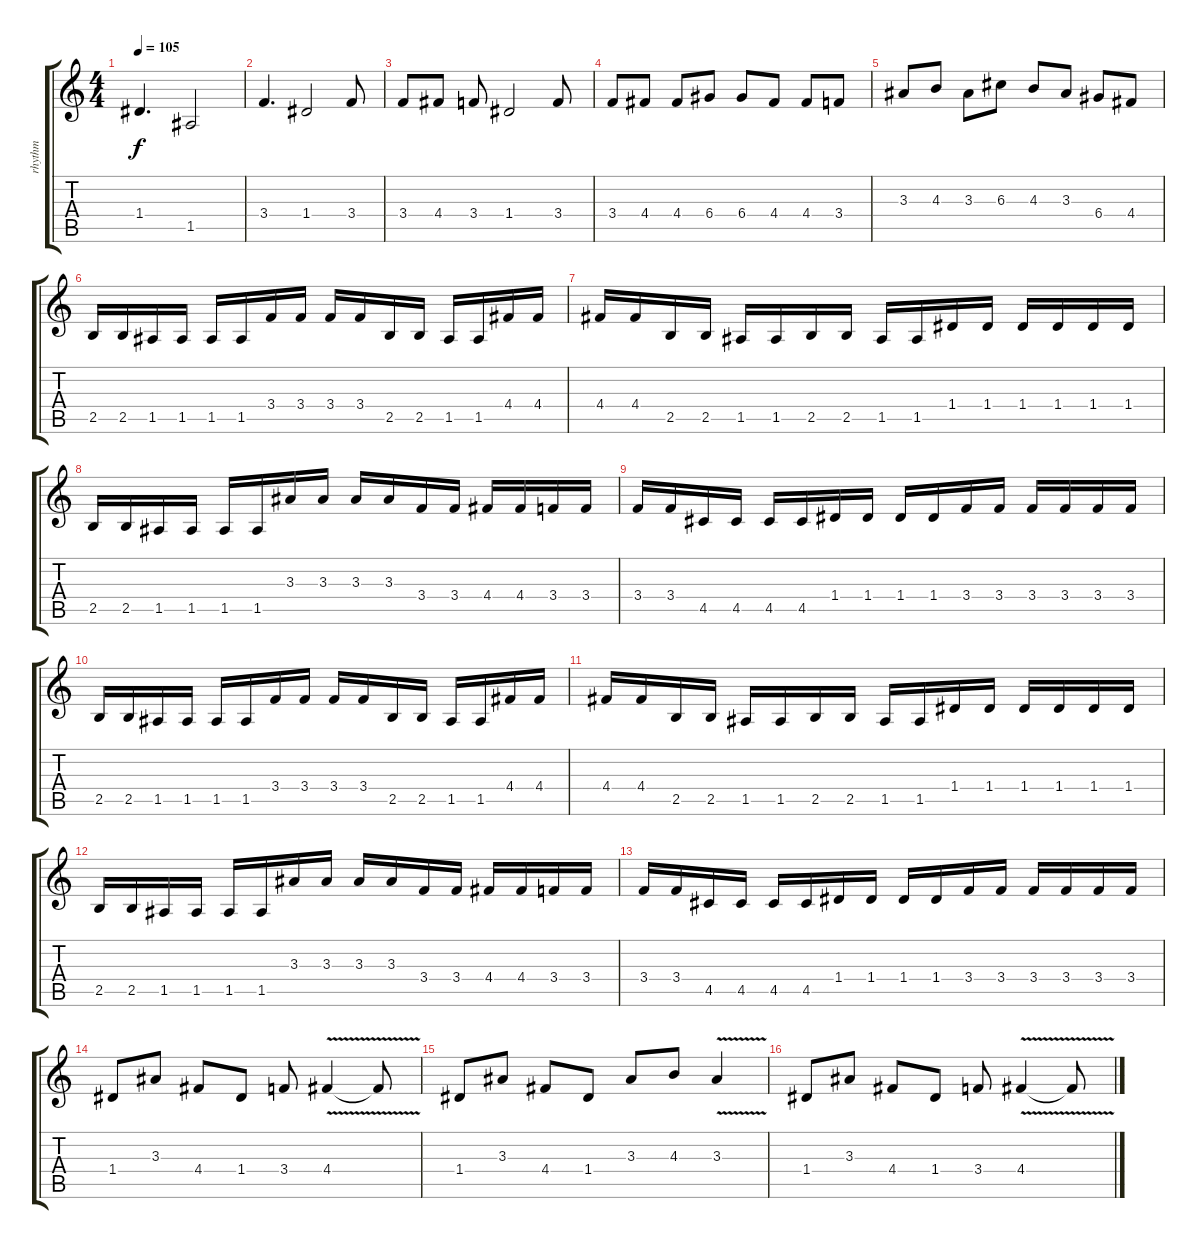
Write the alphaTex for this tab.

\track ("rhythm" "rhythm") {instrument distortionguitar}
\staff {score tabs}
\tuning (E4 B3 G3 D3 A2 E2) {hide}
\ts (4 4)
\tempo 105
\clef g2
\ks c
1.4{t}.4{d dy f} 1.5.2 |
3.4.4{d} 1.4.2 3.4.8 |
3.4.8 4.4.8 3.4.8 1.4.2 3.4.8 |
3.4.8 4.4.8 4.4.8 6.4.8 6.4.8 4.4.8 4.4.8 3.4.8 |
3.3.8 4.3.8 3.3.8 6.3.8 4.3.8 3.3.8 6.4.8 4.4.8 |
2.5.16 2.5.16 1.5.16 1.5.16 1.5.16 1.5.16 3.4.16 3.4.16 3.4.16 3.4.16 2.5.16 2.5.16 1.5.16 1.5.16 4.4.16 4.4.16 |
4.4.16 4.4.16 2.5.16 2.5.16 1.5.16 1.5.16 2.5.16 2.5.16 1.5.16 1.5.16 1.4.16 1.4.16 1.4.16 1.4.16 1.4.16 1.4.16 |
2.5.16 2.5.16 1.5.16 1.5.16 1.5.16 1.5.16 3.3.16 3.3.16 3.3.16 3.3.16 3.4.16 3.4.16 4.4.16 4.4.16 3.4.16 3.4.16 |
3.4.16 3.4.16 4.5.16 4.5.16 4.5.16 4.5.16 1.4.16 1.4.16 1.4.16 1.4.16 3.4.16 3.4.16 3.4.16 3.4.16 3.4.16 3.4.16 |
2.5.16 2.5.16 1.5.16 1.5.16 1.5.16 1.5.16 3.4.16 3.4.16 3.4.16 3.4.16 2.5.16 2.5.16 1.5.16 1.5.16 4.4.16 4.4.16 |
4.4.16 4.4.16 2.5.16 2.5.16 1.5.16 1.5.16 2.5.16 2.5.16 1.5.16 1.5.16 1.4.16 1.4.16 1.4.16 1.4.16 1.4.16 1.4.16 |
2.5.16 2.5.16 1.5.16 1.5.16 1.5.16 1.5.16 3.3.16 3.3.16 3.3.16 3.3.16 3.4.16 3.4.16 4.4.16 4.4.16 3.4.16 3.4.16 |
3.4.16 3.4.16 4.5.16 4.5.16 4.5.16 4.5.16 1.4.16 1.4.16 1.4.16 1.4.16 3.4.16 3.4.16 3.4.16 3.4.16 3.4.16 3.4.16 |
1.4.8 3.3.8 4.4.8 1.4.8 3.4.8 4.4{v}.4 4.4{t}.8 |
1.4.8 3.3.8 4.4.8 1.4.8 3.3.8 4.3.8 3.3{v}.4 |
1.4.8 3.3.8 4.4.8 1.4.8 3.4.8 4.4{v}.4 4.4{t}.8
